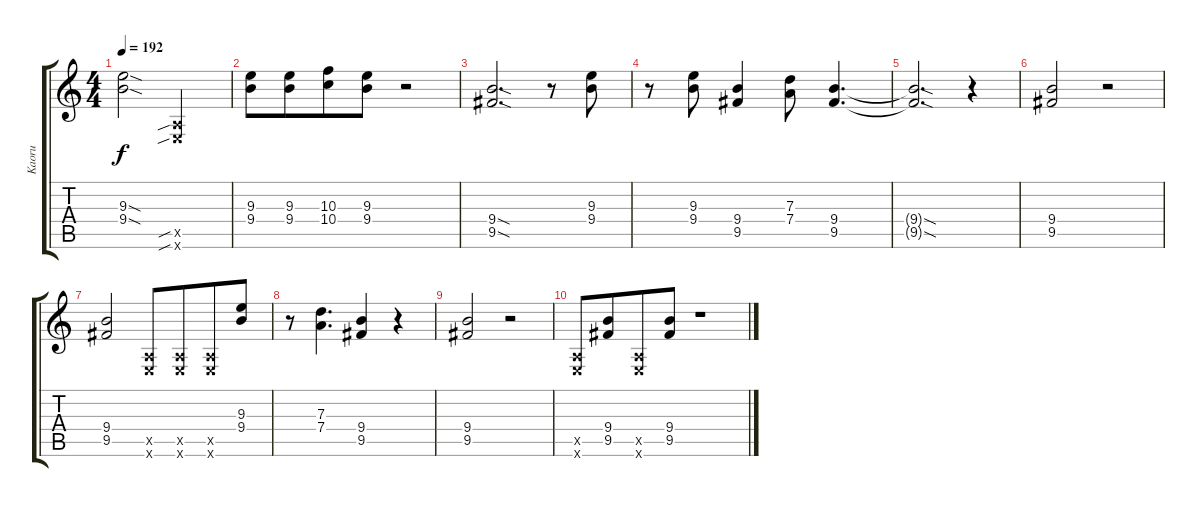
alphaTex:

\track ("Kaoru" "Kaoru") {instrument overdrivenguitar}
\staff {score tabs}
\tuning (E4 B3 G3 D3 A2 E2) {hide}
\ts (4 4)
\tempo 192
\clef g2
\ks c
(9.3{sod} 9.4{sod}).2{dy f} (0.5{sib x} 0.6{sib x}).2 |
(9.3 9.4).8 (9.3 9.4).8{beam merge} (10.3 10.4).8 (9.3 9.4).8 r.2 |
(9.4{sod} 9.5{sod}).2{d} r.8 (9.3 9.4).8 |
r.8 (9.3 9.4).8 (9.4 9.5).4 (7.3 7.4).8 (9.4 9.5).4{d} |
(9.4{sod t} 9.5{sod t}).2{d} r.4 |
(9.4 9.5).2 r.2 |
(9.4 9.5).2 (0.5{x} 0.6{x}).8 (0.5{x} 0.6{x}).8{beam merge} (0.5{x} 0.6{x}).8 (9.3 9.4).8 |
r.8 (7.3 7.4).4{d} (9.4 9.5).4 r.4 |
(9.4 9.5).2 r.2 |
(0.5{x} 0.6{x}).8{beam merge} (9.4 9.5).8{beam merge} (0.5{x} 0.6{x}).8{beam merge} (9.4 9.5).8 r.1
